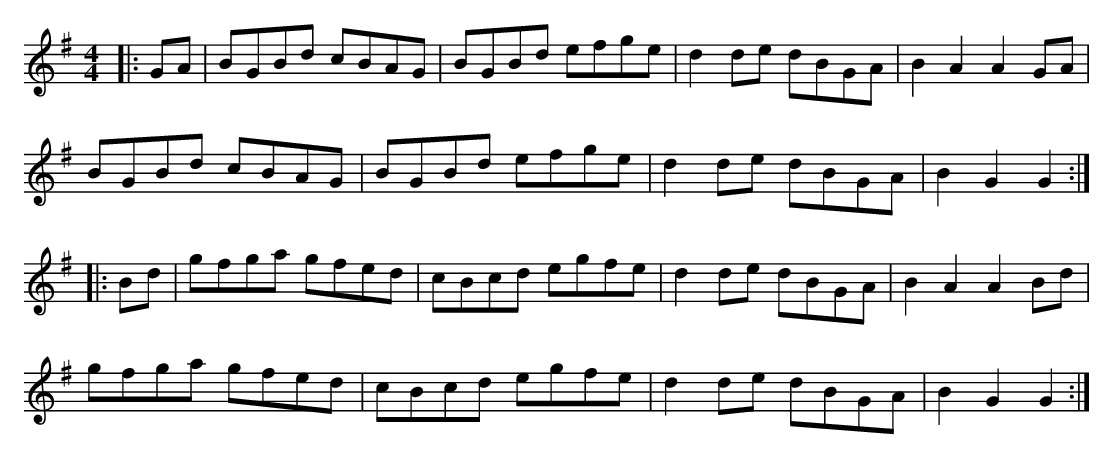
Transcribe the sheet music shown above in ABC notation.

X:1
M:4/4
K:G
|:GA|BGBd cBAG|BGBd efge|d2de dBGA|B2A2A2GA|
BGBd cBAG|BGBd efge|d2de dBGA|B2G2G2:|
|:Bd|gfga gfed|cBcd egfe|d2de dBGA|B2A2A2Bd|
gfga gfed|cBcd egfe|d2de dBGA|B2G2G2:|
